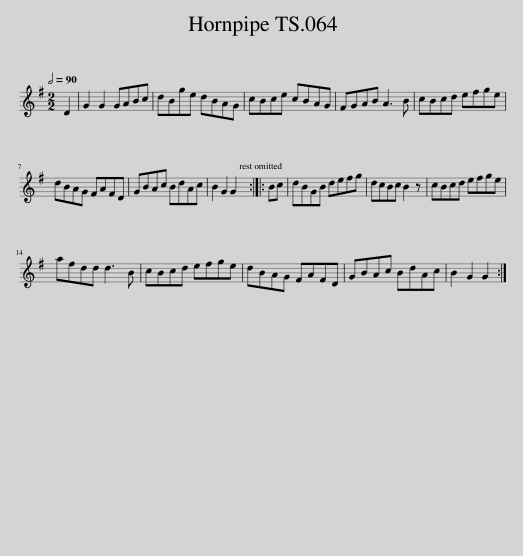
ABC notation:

X:1
L:1/8
Q:1/2=90
M:2/2
I:linebreak $
K:G
V:1 treble
V:1
 D2 | G2 G2 GABc | dBge dBAG | cBce cBAG | FGAB A3 B | %5
 cBcd efge |$ dBAG FAFD | GBAc BdAc | B2 G2 G2 :: Bc | %10
 dBGB defg | dcBc B2 z | cBcd efge |$ afdd d3 B | cBcd efge | %15
 dBAG FAFD | GBAc BdAc | B2 G2 G2 :| %18
